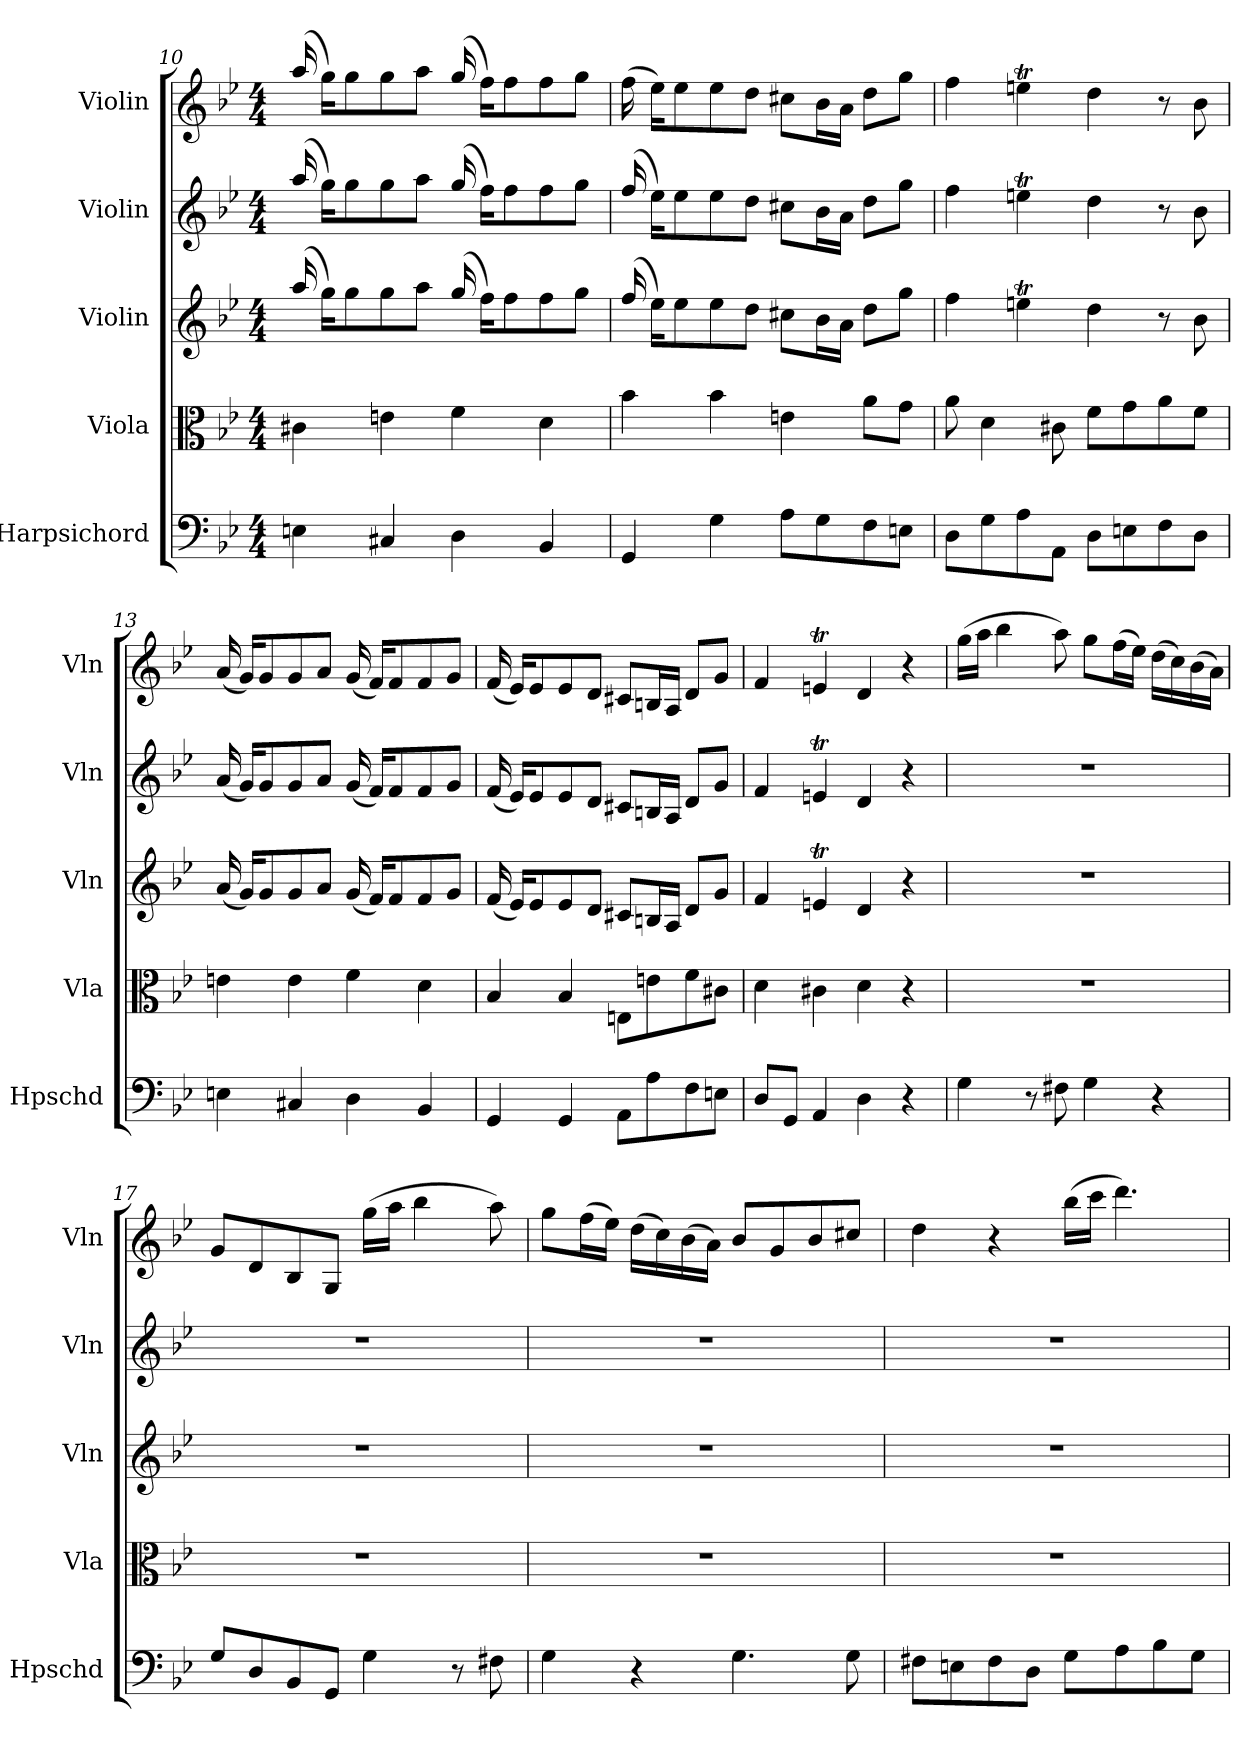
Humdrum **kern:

**kern	**kern	**kern	**kern	**kern
*part5	*part4	*part3	*part2	*part1
*staff5	*staff4	*staff3	*staff2	*staff1
*I"Harpsichord	*I"Viola	*I"Violin	*I"Violin	*I"Violin
*I'Hpschd	*I'Vla	*I'Vln	*I'Vln	*I'Vln
*clefF4	*clefC3	*clefG2	*clefG2	*clefG2
*k[b-e-]	*k[b-e-]	*k[b-e-]	*k[b-e-]	*k[b-e-]
*g:	*g:	*g:	*g:	*g:
*M4/4	*M4/4	*M4/4	*M4/4	*M4/4
=10	=10	=10	=10	=10
4En\	4c#X\	(16aa/	(16aa/	(16aa/
.	.	16gg\KL)	16gg\KL)	16gg\KL)
.	.	8gg\	8gg\	8gg\
4C#X/	4en\	8gg\	8gg\	8gg\
.	.	8aa\J	8aa\J	8aa\J
4D\	4f\	(16gg/	(16gg/	(16gg/
.	.	16ff\KL)	16ff\KL)	16ff\KL)
.	.	8ff\	8ff\	8ff\
4BB-/	4d\	8ff\	8ff\	8ff\
.	.	8gg\J	8gg\J	8gg\J
=11	=11	=11	=11	=11
4GG/	4b-\	(16ff/	(16ff/	(16ff
.	.	16ee-\KL)	16ee-\KL)	16ee-\KL)
.	.	8ee-\	8ee-\	8ee-\
4G\	4b-\	8ee-\	8ee-\	8ee-\
.	.	8dd\J	8dd\J	8dd\J
8A\L	4en\	8cc#X\L	8cc#X\L	8cc#X\L
8G\	.	16b-\L	16b-\L	16b-\L
.	.	16a\JJ	16a\JJ	16a\JJ
8F\	8a\L	8dd\L	8dd\L	8dd\L
8En\J	8g\J	8gg\J	8gg\J	8gg\J
=12	=12	=12	=12	=12
8D\L	8a\	4ff\	4ff\	4ff\
8G\	4d\	.	.	.
8A\	.	4eent\	4eent\	4eent\
8AA\J	8c#X\	.	.	.
8D\L	8f\L	4dd\	4dd\	4dd\
8En\	8g\	.	.	.
8F\	8a\	8r	8r	8r
8D\J	8f\J	8b-\	8b-\	8b-\
=13	=13	=13	=13	=13
4En\	4en\	(16a/	(16a/	(16a/
.	.	16g/KL)	16g/KL)	16g/KL)
.	.	8g/	8g/	8g/
4C#X/	4e\	8g/	8g/	8g/
.	.	8a/J	8a/J	8a/J
4D\	4f\	(16g/	(16g/	(16g/
.	.	16f/KL)	16f/KL)	16f/KL)
.	.	8f/	8f/	8f/
4BB-/	4d\	8f/	8f/	8f/
.	.	8g/J	8g/J	8g/J
=14	=14	=14	=14	=14
4GG/	4B-/	(16f/	(16f/	(16f/
.	.	16e-/KL)	16e-/KL)	16e-/KL)
.	.	8e-/	8e-/	8e-/
4GG/	4B-/	8e-/	8e-/	8e-/
.	.	8d/J	8d/J	8d/J
8AA\L	8En\L	8c#X/L	8c#X/L	8c#X/L
8A\	8en\	16Bn/L	16Bn/L	16Bn/L
.	.	16A/JJ	16A/JJ	16A/JJ
8F\	8f\	8d/L	8d/L	8d/L
8En\J	8c#X\J	8g/J	8g/J	8g/J
=15	=15	=15	=15	=15
8D/L	4d\	4f/	4f/	4f/
8GG/J	.	.	.	.
4AA/	4c#X\	4ent/	4ent/	4ent/
4D\	4d\	4d/	4d/	4d/
4r	4r	4r	4r	4r
=16	=16	=16	=16	=16
4G\	1r	1r	1r	(16gg\LL
.	.	.	.	16aa\JJ
.	.	.	.	4bb-\
8r	.	.	.	.
8F#X\	.	.	.	8aa\)
4G\	.	.	.	8gg\L
.	.	.	.	(16ff\L
.	.	.	.	16ee-\JJ)
4r	.	.	.	(16dd\LL
.	.	.	.	16cc\)
.	.	.	.	(16b-\
.	.	.	.	16a\JJ)
=17	=17	=17	=17	=17
8G/L	1r	1r	1r	8g/L
8D/	.	.	.	8d/
8BB-/	.	.	.	8B-/
8GG/J	.	.	.	8G/J
4G\	.	.	.	(16gg\LL
.	.	.	.	16aa\JJ
.	.	.	.	4bb-\
8r	.	.	.	.
8F#X\	.	.	.	8aa\)
=18	=18	=18	=18	=18
4G\	1r	1r	1r	8gg\L
.	.	.	.	(16ff\L
.	.	.	.	16ee-\JJ)
4r	.	.	.	(16dd\LL
.	.	.	.	16cc\)
.	.	.	.	(16b-\
.	.	.	.	16a\JJ)
4.G\	.	.	.	8b-/L
.	.	.	.	8g/
.	.	.	.	8b-/
8G\	.	.	.	8cc#X/J
=19	=19	=19	=19	=19
8F#X\L	1r	1r	1r	4dd\
8En\	.	.	.	.
8F#\	.	.	.	4r
8D\J	.	.	.	.
8G\L	.	.	.	(16bb-\LL
.	.	.	.	16ccc\JJ
8A\	.	.	.	4.ddd\)
8B-\	.	.	.	.
8G\J	.	.	.	.
=	=	=	=	=
*-	*-	*-	*-	*-
